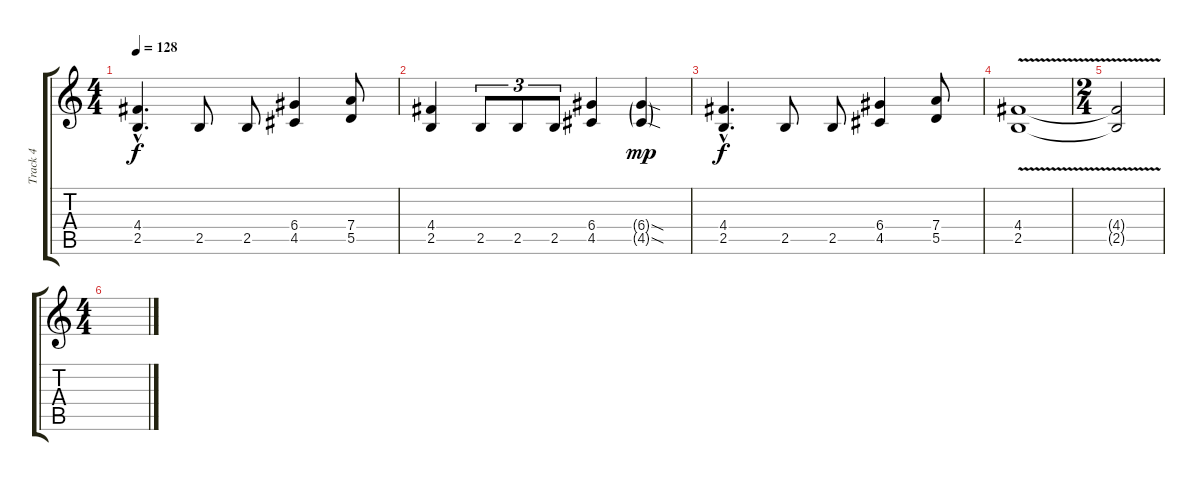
\track ("Track 4" "Track 4") {instrument overdrivenguitar}
\staff {score tabs}
\tuning (E4 B3 G3 D3 A2 E2) {hide}
\ts (4 4)
\tempo 128
\clef g2
\ks c
(4.4{hac} 2.5{hac}).4{d dy f} 2.5.8 2.5.8 (6.4 4.5).4 (7.4 5.5).8 |
(4.4 2.5).4 2.5.8{tu (3 2)} 2.5.8{tu (3 2)} 2.5.8{tu (3 2)} (6.4 4.5).4 (6.4{sod g} 4.5{sod g}).4{dy mp} |
(4.4{hac} 2.5{hac}).4{d dy f} 2.5.8 2.5.8 (6.4 4.5).4 (7.4 5.5).8 |
(4.4{v} 2.5{v}).1 |
\ts (2 4)
(4.4{t} 2.5{t}).2 |
\ts (4 4)
